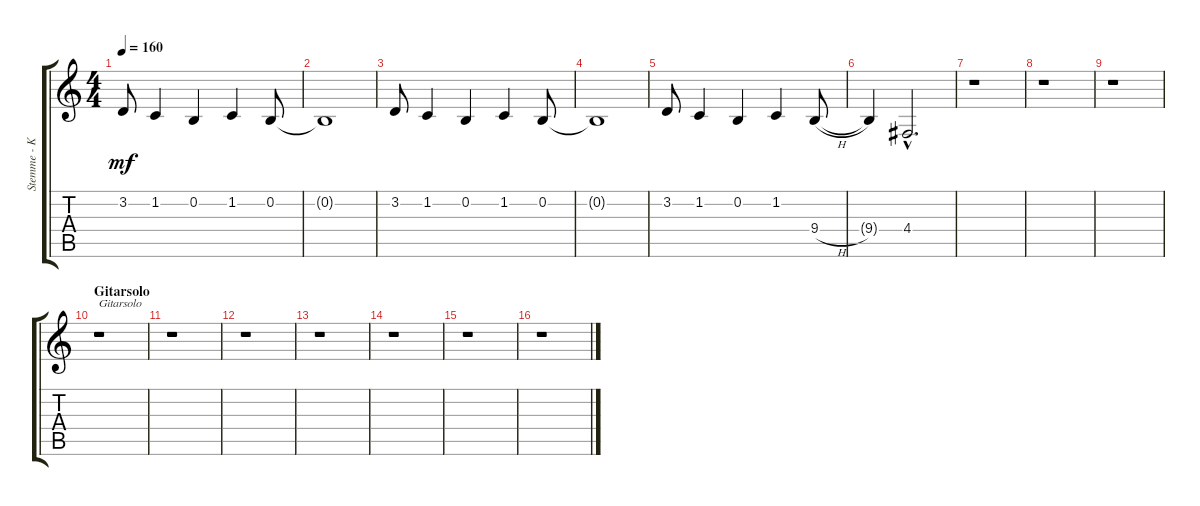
\track ("Stemme - Kristoffer" "Stemme - K") {instrument lead2sawtooth}
\staff {score tabs}
\tuning (E4 B3 G3 D3 A2 E2) {hide}
\ts (4 4)
\tempo 160
\clef g2
\ks c
3.2.8{dy mf} 1.2.4 0.2.4 1.2.4 0.2.8 |
0.2{t}.1 |
3.2.8 1.2.4 0.2.4 1.2.4 0.2.8 |
0.2{t}.1 |
3.2.8 1.2.4 0.2.4 1.2.4 9.4{h}.8 |
9.4{t}.4 4.4{hac}.2{d} |
r.1 |
r.1 |
r.1 |
\section ("" "Gitarsolo")
r.1{txt "Gitarsolo"} |
r.1 |
r.1 |
r.1 |
r.1 |
r.1 |
r.1
